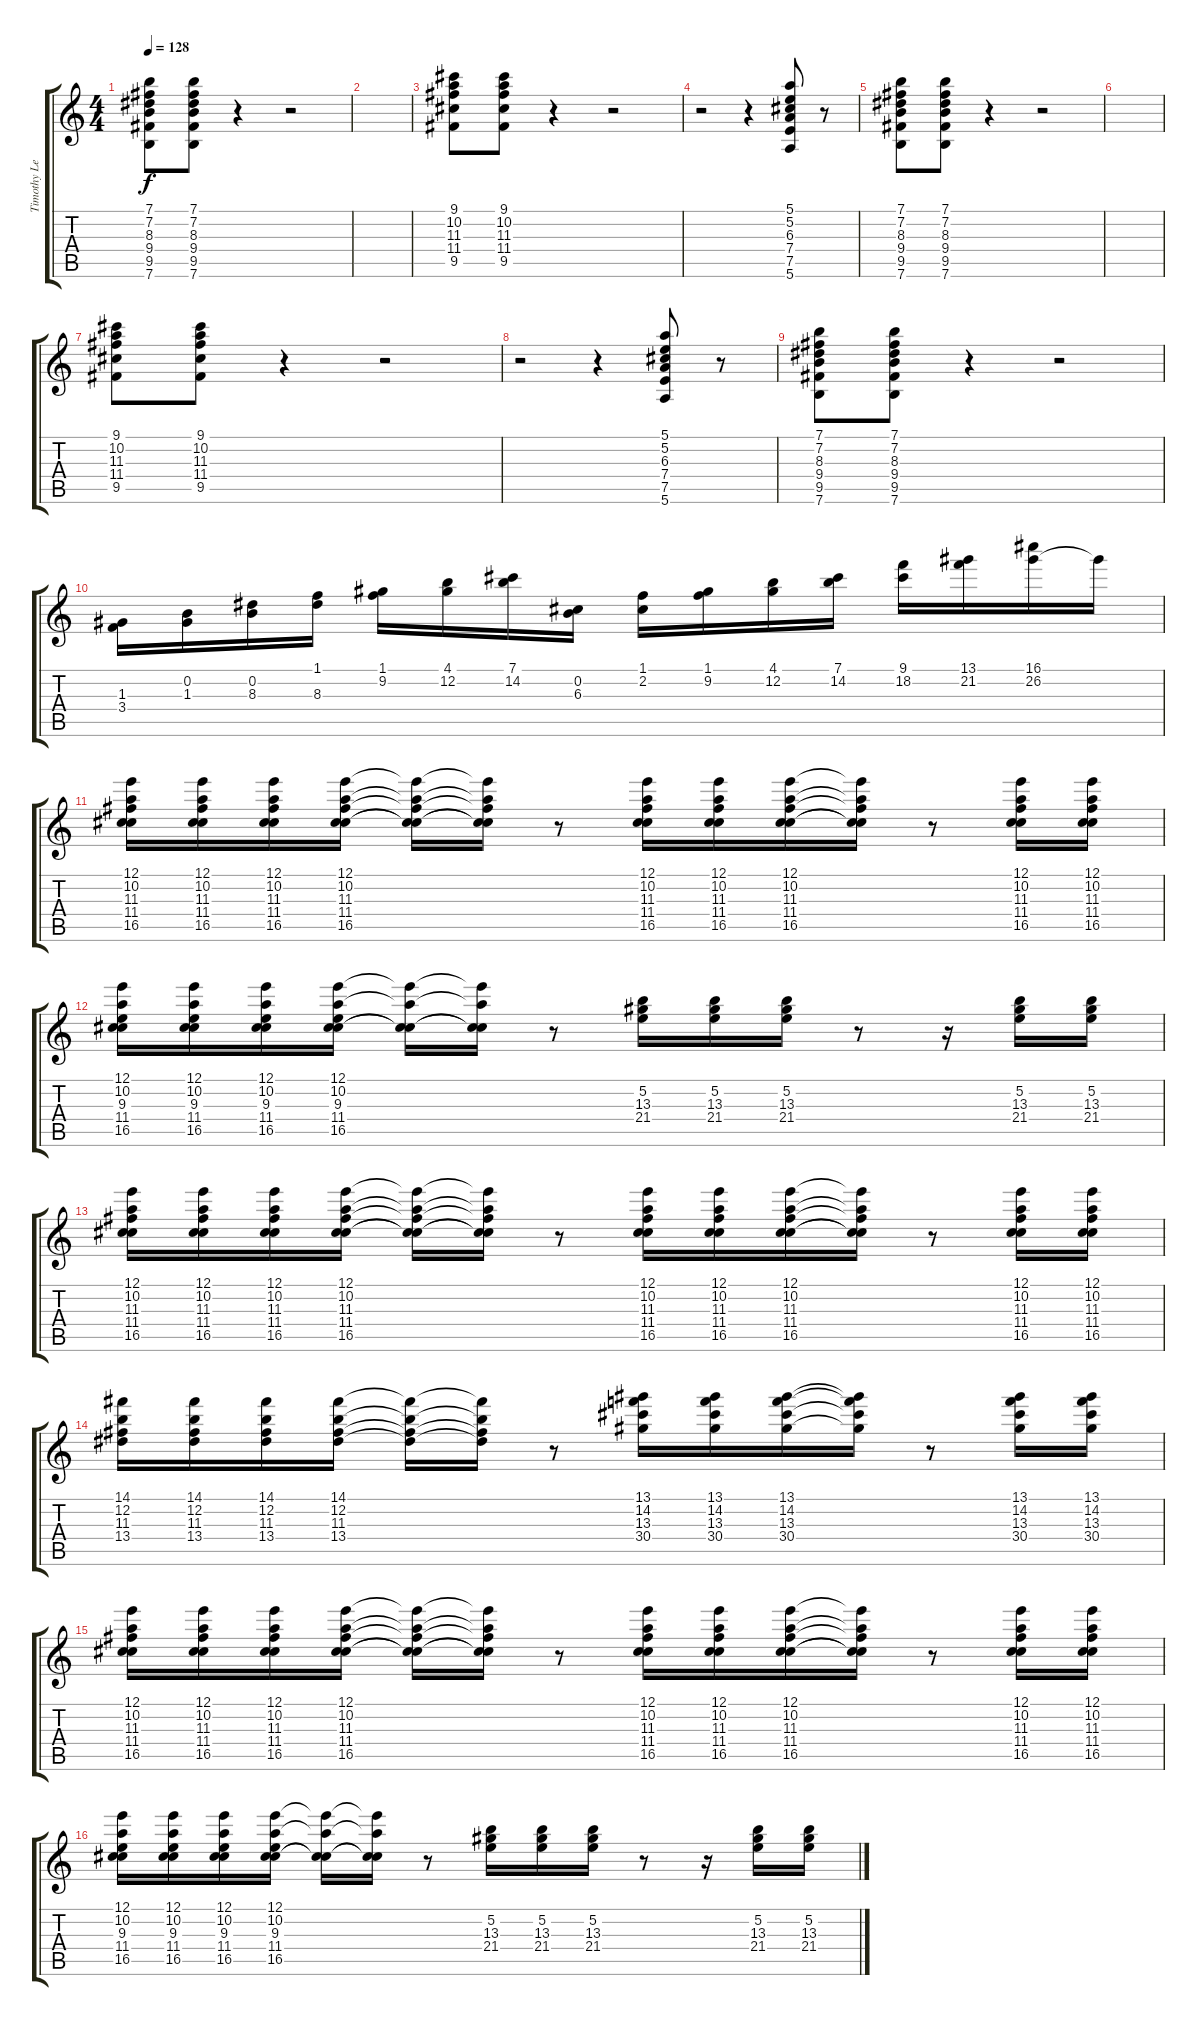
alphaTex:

\track ("Timothy Lever" "Timothy Le") {instrument tremolostrings}
\staff {score tabs}
\tuning (E5 B4 G4 D4 A3 E3) {hide}
\ts (4 4)
\tempo 128
\clef g2
\ks c
(7.1 7.2 8.3 9.4 9.5 7.6).8{dy f} (7.1 7.2 8.3 9.4 9.5 7.6).8 r.4 r.2 |
|
(9.1 10.2 11.3 11.4 9.5).8{balance 8} (9.1 10.2 11.3 11.4 9.5).8 r.4 r.2 |
r.2 r.4 (5.1 5.2 6.3 7.4 7.5 5.6).8 r.8 |
(7.1 7.2 8.3 9.4 9.5 7.6).8 (7.1 7.2 8.3 9.4 9.5 7.6).8 r.4 r.2 |
|
(9.1 10.2 11.3 11.4 9.5).8{balance 8} (9.1 10.2 11.3 11.4 9.5).8 r.4 r.2 |
r.2 r.4 (5.1 5.2 6.3 7.4 7.5 5.6).8 r.8 |
(7.1 7.2 8.3 9.4 9.5 7.6).8 (7.1 7.2 8.3 9.4 9.5 7.6).8 r.4 r.2 |
(1.3 3.4).16 (0.2 1.3).16 (0.2 8.3).16 (1.1 8.3).16 (1.1 9.2).16 (4.1 12.2).16 (7.1 14.2).16 (0.2 6.3).16 (1.1 2.2).16 (1.1 9.2).16 (4.1 12.2).16 (7.1 14.2).16 (9.1 18.2).16 (13.1 21.2).16 (16.1 26.2).16 16.1{t}.16 |
(12.1 10.2 11.3 11.4 16.5).16 (12.1 10.2 11.3 11.4 16.5).16 (12.1 10.2 11.3 11.4 16.5).16 (12.1 10.2 11.3 11.4 16.5).16 (12.1{t} 10.2{t} 11.3{t} 11.4{t} 16.5{t}).16 (12.1{t} 10.2{t} 11.3{t} 11.4{t} 16.5{t}).16 r.8 (12.1 10.2 11.3 11.4 16.5).16 (12.1 10.2 11.3 11.4 16.5).16 (12.1 10.2 11.3 11.4 16.5).16 (12.1{t} 10.2{t} 11.3{t} 11.4{t} 16.5{t}).16 r.8 (12.1 10.2 11.3 11.4 16.5).16 (12.1 10.2 11.3 11.4 16.5).16 |
(12.1 10.2 9.3 11.4 16.5).16 (12.1 10.2 9.3 11.4 16.5).16 (12.1 10.2 9.3 11.4 16.5).16 (12.1 10.2 9.3 11.4 16.5).16 (12.1{t} 10.2{t} 11.4{t} 16.5{t}).16 (12.1{t} 10.2{t} 11.4{t} 16.5{t}).16 r.8 (5.2 13.3 21.4).16 (5.2 13.3 21.4).16 (5.2 13.3 21.4).16 r.8 r.16 (5.2 13.3 21.4).16 (5.2 13.3 21.4).16 |
(12.1 10.2 11.3 11.4 16.5).16 (12.1 10.2 11.3 11.4 16.5).16 (12.1 10.2 11.3 11.4 16.5).16 (12.1 10.2 11.3 11.4 16.5).16 (12.1{t} 10.2{t} 11.3{t} 11.4{t} 16.5{t}).16 (12.1{t} 10.2{t} 11.3{t} 11.4{t} 16.5{t}).16 r.8 (12.1 10.2 11.3 11.4 16.5).16 (12.1 10.2 11.3 11.4 16.5).16 (12.1 10.2 11.3 11.4 16.5).16 (12.1{t} 10.2{t} 11.3{t} 11.4{t} 16.5{t}).16 r.8 (12.1 10.2 11.3 11.4 16.5).16 (12.1 10.2 11.3 11.4 16.5).16 |
(14.1 12.2 11.3 13.4).16 (14.1 12.2 11.3 13.4).16 (14.1 12.2 11.3 13.4).16 (14.1 12.2 11.3 13.4).16 (14.1{t} 12.2{t} 11.3{t} 13.4{t}).16 (14.1{t} 12.2{t} 11.3{t} 13.4{t}).16 r.8 (13.1 14.2 13.3 30.4).16 (13.1 14.2 13.3 30.4).16 (13.1 14.2 13.3 30.4).16 (13.1{t} 14.2{t} 13.3{t} 30.4{t}).16 r.8 (13.1 14.2 13.3 30.4).16 (13.1 14.2 13.3 30.4).16 |
(12.1 10.2 11.3 11.4 16.5).16 (12.1 10.2 11.3 11.4 16.5).16 (12.1 10.2 11.3 11.4 16.5).16 (12.1 10.2 11.3 11.4 16.5).16 (12.1{t} 10.2{t} 11.3{t} 11.4{t} 16.5{t}).16 (12.1{t} 10.2{t} 11.3{t} 11.4{t} 16.5{t}).16 r.8 (12.1 10.2 11.3 11.4 16.5).16 (12.1 10.2 11.3 11.4 16.5).16 (12.1 10.2 11.3 11.4 16.5).16 (12.1{t} 10.2{t} 11.3{t} 11.4{t} 16.5{t}).16 r.8 (12.1 10.2 11.3 11.4 16.5).16 (12.1 10.2 11.3 11.4 16.5).16 |
(12.1 10.2 9.3 11.4 16.5).16 (12.1 10.2 9.3 11.4 16.5).16 (12.1 10.2 9.3 11.4 16.5).16 (12.1 10.2 9.3 11.4 16.5).16 (12.1{t} 10.2{t} 11.4{t} 16.5{t}).16 (12.1{t} 10.2{t} 11.4{t} 16.5{t}).16 r.8 (5.2 13.3 21.4).16 (5.2 13.3 21.4).16 (5.2 13.3 21.4).16 r.8 r.16 (5.2 13.3 21.4).16 (5.2 13.3 21.4).16
